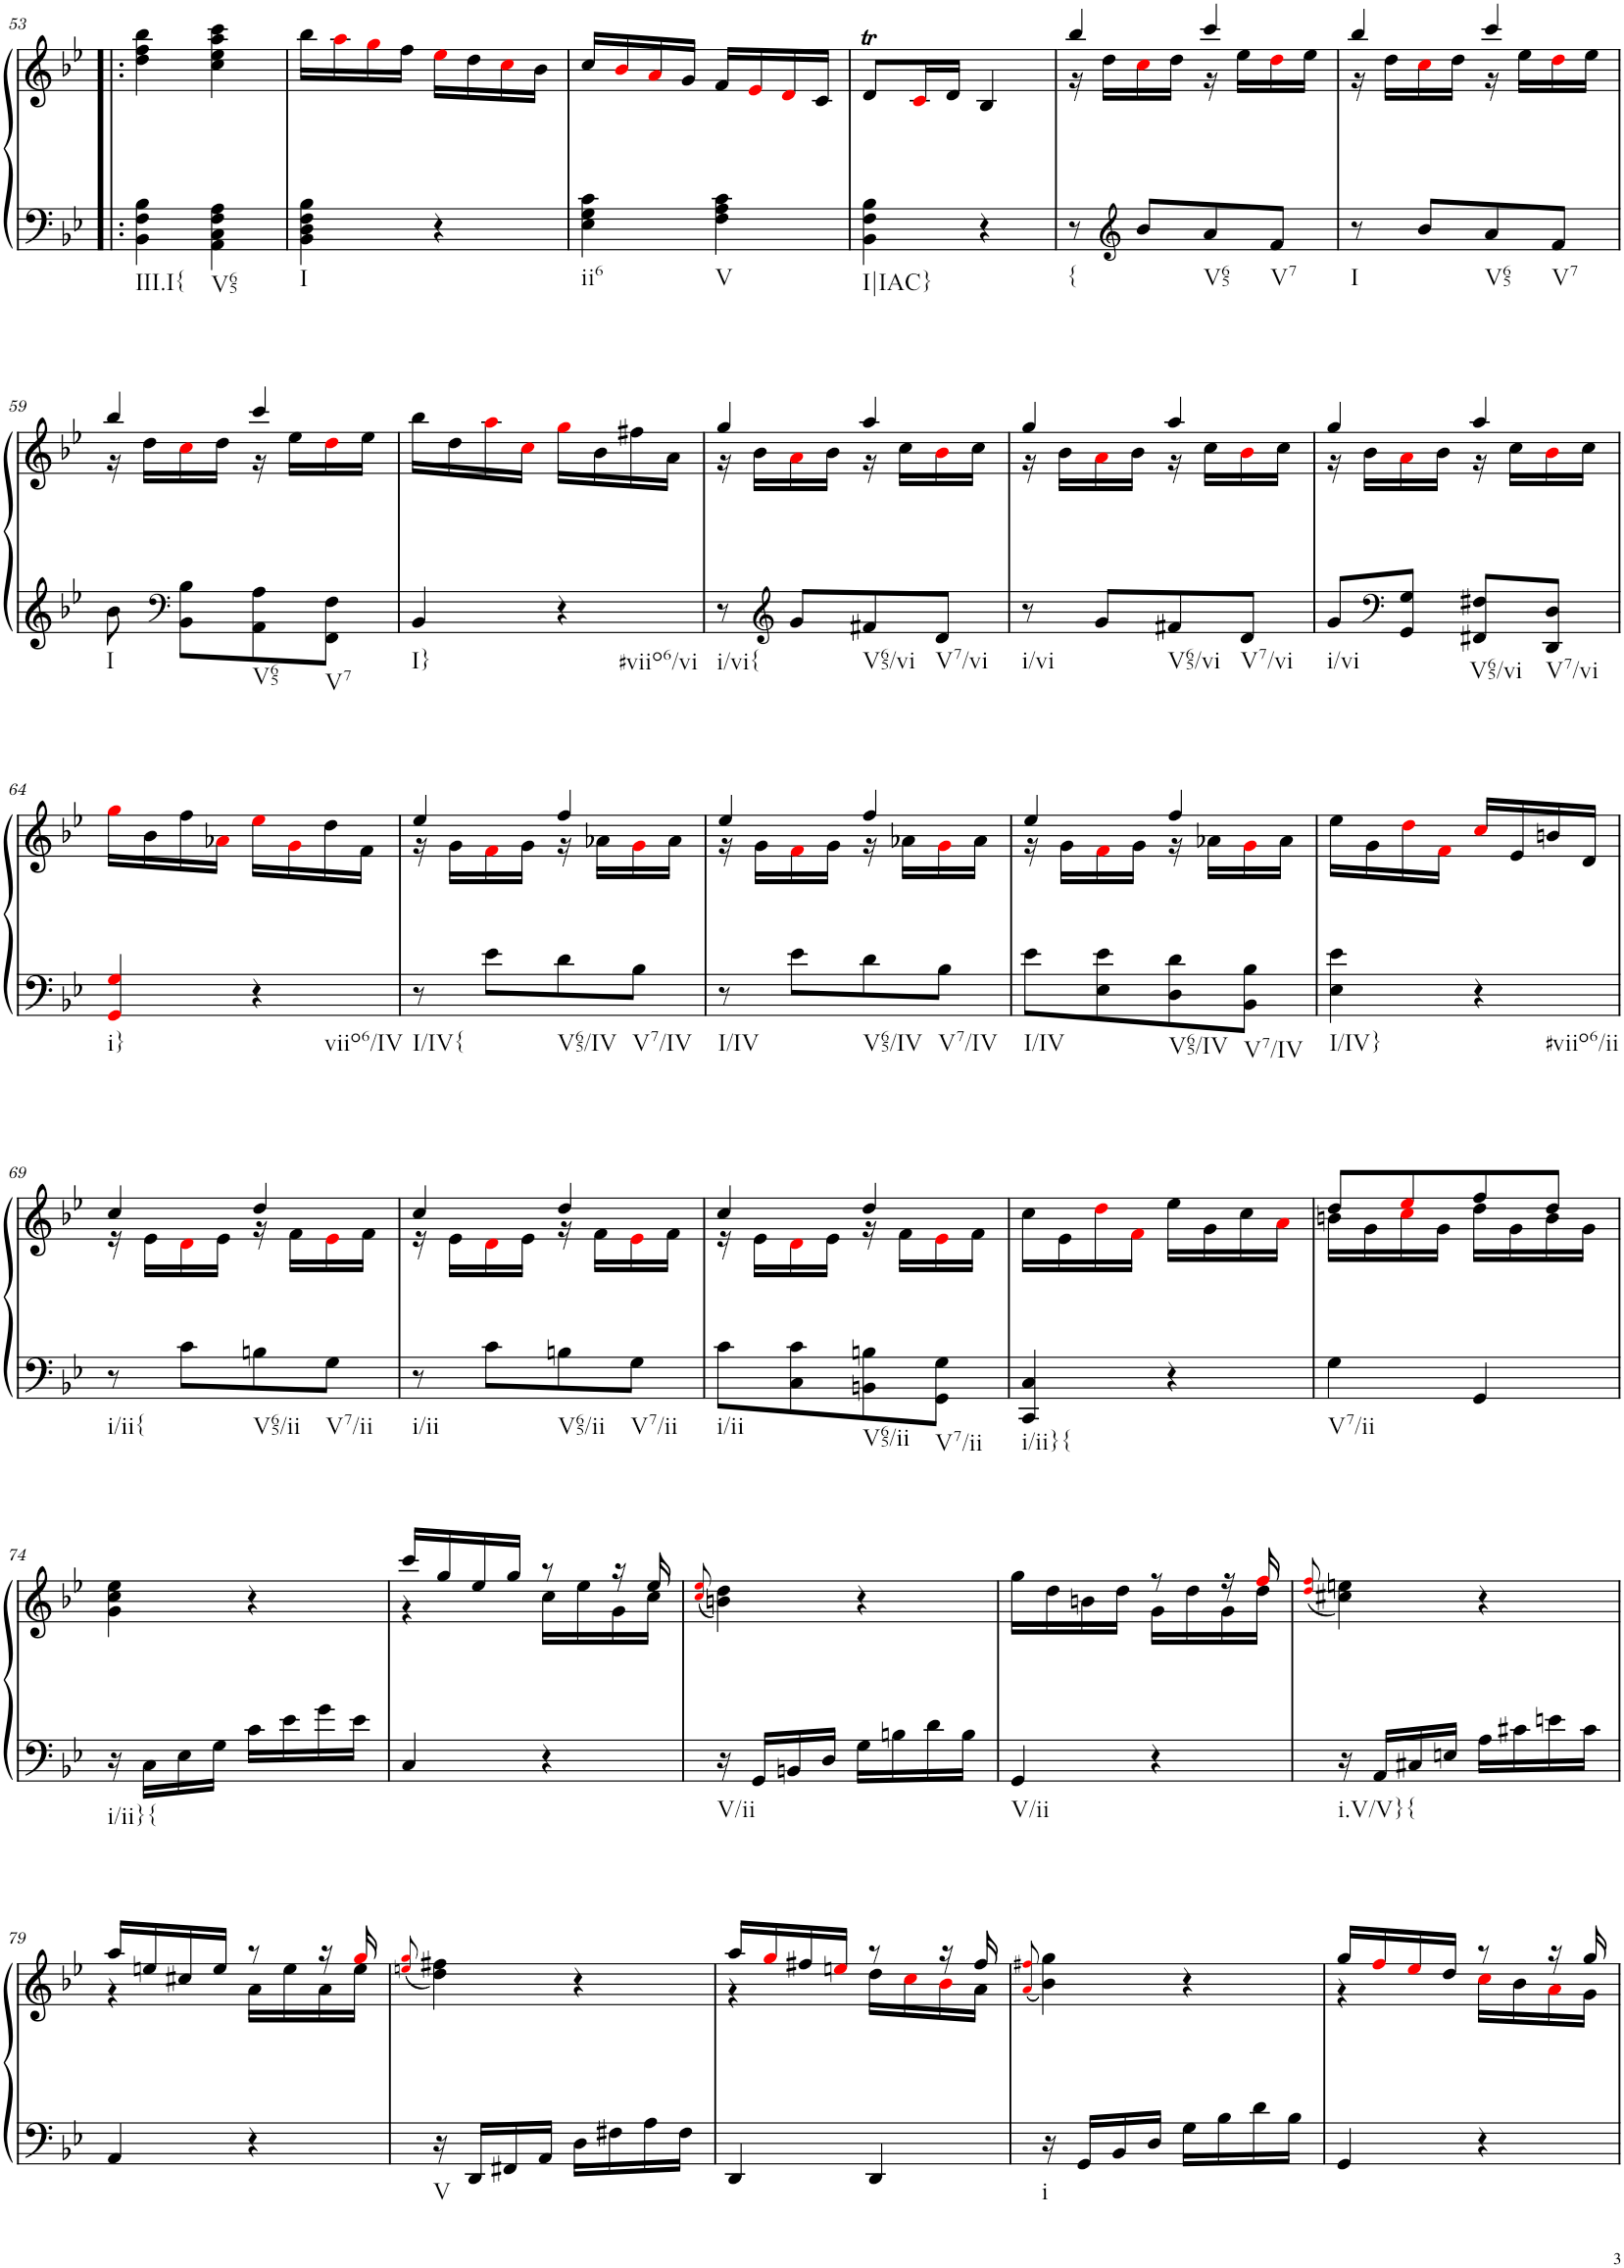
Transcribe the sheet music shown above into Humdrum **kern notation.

**kern	**kern
*part1	*part1
*staff2	*staff1
*I"Piano	*
*I'Pno.	*
!!LO:PB:g=z
*clefF4	*clefG2
*k[b-e-]	*k[b-e-]
*M2/4	*M2/4
=53!|:	=53!|:
!LO:TX:b:t=III.I{	!
4BB-\ 4F\ 4B-\	4dd\ 4ff\ 4bb-\
!LO:TX:b:t=V65	!
4AA\ 4C\ 4F\ 4A\	4cc\ 4ee-\ 4aa\ 4ccc\
=54	=54
!LO:TX:b:t=I	!
4BB-\ 4D\ 4F\ 4B-\	16bb-\LL
.	16aai\
.	16ggi\
.	16ff\JJ
4r	16ee-i\LL
.	16dd\
.	16cci\
.	16b-\JJ
=55	=55
!LO:TX:b:t=ii6	!
4E-\ 4G\ 4c\	16cc/LL
.	16b-i/
.	16ai/
.	16g/JJ
!LO:TX:b:t=V	!
4F\ 4A\ 4c\	16f/LL
.	16e-i/
.	16di/
.	16c/JJ
=56	=56
!LO:TX:b:t=I|IAC}	!
4BB-\ 4F\ 4B-\	8dt/L
.	16ci/L
.	16d/JJ
4r	4B-/
=57	=57
*	*^
!LO:TX:b:t={	!	!
8r	4bb-/	16r
.	.	16dd\LL
*clefG2	*	*
8b-/L	.	16cci\
.	.	16dd\JJ
!LO:TX:b:t=V65	!	!
8a/	4ccc/	16r
.	.	16ee-\LL
!LO:TX:b:t=V7	!	!
8f/J	.	16ddi\
.	.	16ee-\JJ
=58	=58	=58
!LO:TX:b:t=I	!	!
8r	4bb-/	16r
.	.	16dd\LL
8b-/L	.	16cci\
.	.	16dd\JJ
!LO:TX:b:t=V65	!	!
8a/	4ccc/	16r
.	.	16ee-\LL
!LO:TX:b:t=V7	!	!
8f/J	.	16ddi\
.	.	16ee-\JJ
!!LO:LB:g=z	!!
=59	=59	=59
!LO:TX:b:t=I	!	!
8b-\	4bb-/	16r
.	.	16dd\LL
*clefF4	*	*
8BB-\ 8B-\L	.	16cci\
.	.	16dd\JJ
!LO:TX:b:t=V65	!	!
8AA\ 8A\	4ccc/	16r
.	.	16ee-\LL
!LO:TX:b:t=V7	!	!
8FF\ 8F\J	.	16ddi\
.	.	16ee-\JJ
=60	=60	=60
!LO:TX:b:t=I}	!	!
*	*v	*v
4BB-/	16bb-\LL
.	16dd\
.	16aai\
.	16cci\JJ
!LO:TX:b:t=#viio6/vi	!
4r	16ggi\LL
.	16b-\
.	16ff#X\
.	16a\JJ
=61	=61
*	*^
!LO:TX:b:t=i/vi{	!	!
8r	4gg/	16r
.	.	16b-\LL
*clefG2	*	*
8g/L	.	16ai\
.	.	16b-\JJ
!LO:TX:b:t=V65/vi	!	!
8f#X/	4aa/	16r
.	.	16cc\LL
!LO:TX:b:t=V7/vi	!	!
8d/J	.	16b-i\
.	.	16cc\JJ
=62	=62	=62
!LO:TX:b:t=i/vi	!	!
8r	4gg/	16r
.	.	16b-\LL
8g/L	.	16ai\
.	.	16b-\JJ
!LO:TX:b:t=V65/vi	!	!
8f#X/	4aa/	16r
.	.	16cc\LL
!LO:TX:b:t=V7/vi	!	!
8d/J	.	16b-i\
.	.	16cc\JJ
=63	=63	=63
!LO:TX:b:t=i/vi	!	!
8g/L	4gg/	16r
.	.	16b-\LL
*clefF4	*	*
8GG/ 8G/J	.	16ai\
.	.	16b-\JJ
!LO:TX:b:t=V65/vi	!	!
8FF#X/ 8F#X/L	4aa/	16r
.	.	16cc\LL
!LO:TX:b:t=V7/vi	!	!
8DD/ 8D/J	.	16b-i\
.	.	16cc\JJ
!!LO:LB:g=z
=64	=64	=64
!LO:TX:b:t=i}	!	!
*	*v	*v
4GGi/ 4Gi/	16ggi\LL
.	16b-\
.	16ff\
.	16a-Xi\JJ
!LO:TX:b:t=viio6/IV	!
4r	16ee-i\LL
.	16gi\
.	16dd\
.	16f\JJ
=65	=65
*	*^
!LO:TX:b:t=I/IV{	!	!
8r	4ee-/	16r
.	.	16g\LL
8e-\L	.	16fi\
.	.	16g\JJ
!LO:TX:b:t=V65/IV	!	!
8d\	4ff/	16r
.	.	16a-X\LL
!LO:TX:b:t=V7/IV	!	!
8B-\J	.	16gi\
.	.	16a-\JJ
=66	=66	=66
!LO:TX:b:t=I/IV	!	!
8r	4ee-/	16r
.	.	16g\LL
8e-\L	.	16fi\
.	.	16g\JJ
!LO:TX:b:t=V65/IV	!	!
8d\	4ff/	16r
.	.	16a-X\LL
!LO:TX:b:t=V7/IV	!	!
8B-\J	.	16gi\
.	.	16a-\JJ
=67	=67	=67
!LO:TX:b:t=I/IV	!	!
8e-\L	4ee-/	16r
.	.	16g\LL
8E-\ 8e-\	.	16fi\
.	.	16g\JJ
!LO:TX:b:t=V65/IV	!	!
8D\ 8d\	4ff/	16r
.	.	16a-X\LL
!LO:TX:b:t=V7/IV	!	!
8BB-\ 8B-\J	.	16gi\
.	.	16a-\JJ
=68	=68	=68
!LO:TX:b:t=I/IV}	!	!
*	*v	*v
4E-\ 4e-\	16ee-\LL
.	16g\
.	16ddi\
.	16fi\JJ
!LO:TX:b:t=#viio6/ii	!
4r	16cci/LL
.	16e-/
.	16bn/
.	16d/JJ
!!LO:LB:g=z
=69	=69
*	*^
!LO:TX:b:t=i/ii{	!	!
8r	4cc/	16r
.	.	16e-\LL
8c\L	.	16di\
.	.	16e-\JJ
!LO:TX:b:t=V65/ii	!	!
8Bn\	4dd/	16r
.	.	16f\LL
!LO:TX:b:t=V7/ii	!	!
8G\J	.	16e-i\
.	.	16f\JJ
=70	=70	=70
!LO:TX:b:t=i/ii	!	!
8r	4cc/	16r
.	.	16e-\LL
8c\L	.	16di\
.	.	16e-\JJ
!LO:TX:b:t=V65/ii	!	!
8Bn\	4dd/	16r
.	.	16f\LL
!LO:TX:b:t=V7/ii	!	!
8G\J	.	16e-i\
.	.	16f\JJ
=71	=71	=71
!LO:TX:b:t=i/ii	!	!
8c\L	4cc/	16r
.	.	16e-\LL
8C\ 8c\	.	16di\
.	.	16e-\JJ
!LO:TX:b:t=V65/ii	!	!
8BBn\ 8Bn\	4dd/	16r
.	.	16f\LL
!LO:TX:b:t=V7/ii	!	!
8GG\ 8G\J	.	16e-i\
.	.	16f\JJ
=72	=72	=72
!LO:TX:b:t=i/ii}{	!	!
*	*v	*v
4CC/ 4C/	16cc\LL
.	16e-\
.	16ddi\
.	16fi\JJ
4r	16ee-\LL
.	16g\
.	16cc\
.	16ai\JJ
=73	=73
*	*^
!LO:TX:b:t=V7/ii	!	!
4G\	8dd/L	16bn\LL
.	.	16g\
.	8ee-i/	16cci\
.	.	16g\JJ
4GG/	8ff/	16dd\LL
.	.	16g\
.	8dd/J	16b\
.	.	16g\JJ
!!LO:LB:g=z
=74	=74	=74
!LO:TX:b:t=i/ii}{	!	!
*	*v	*v
16r	4g\ 4cc\ 4ee-\
16C\LL	.
16E-\	.
16G\JJ	.
16c\LL	4r
16e-\	.
16g\	.
16e-\JJ	.
=75	=75
*	*^
4C/	16ccc/LL	4r
.	16gg/	.
.	16ee-/	.
.	16gg/JJ	.
4r	8r	16cc\LL
.	.	16ee-\
.	16r	16g\
.	16ee-/	16cc\JJ
*	*v	*v
=76	=76
.	(8qcci/ 8qee-i/
!LO:TX:b:t=V/ii	!
16r	4bn\ 4dd\)
16GG/LL	.
16BBn/	.
16D/JJ	.
16G\LL	4r
16Bn\	.
16d\	.
16B\JJ	.
=77	=77
*	*^
!LO:TX:b:t=V/ii	!	!
4GG/	16gg\LL	4ryy
.	16dd\	.
.	16bn\	.
.	16dd\JJ	.
4r	8r	16g\LL
.	.	16dd\
.	16r	16g\
.	16ffi/	16dd\JJ
*	*v	*v
=78	=78
.	(8qddi/ 8qffi/
!LO:TX:b:t=i.V/V}{	!
16r	4cc#X\ 4een\)
16AA/LL	.
16C#X/	.
16En/JJ	.
16A\LL	4r
16c#X\	.
16en\	.
16c#\JJ	.
!!LO:LB:g=z
=79	=79
*	*^
4AA/	16aa/LL	4r
.	16een/	.
.	16cc#X/	.
.	16ee/JJ	.
4r	8r	16a\LL
.	.	16ee\
.	16r	16a\
.	16ggi/	16ee\JJ
*	*v	*v
=80	=80
.	(8qeeni/ 8qggi/
!LO:TX:b:t=V	!
16r	4dd\ 4ff#X\)
16DD/LL	.
16FF#X/	.
16AA/JJ	.
16D\LL	4r
16F#X\	.
16A\	.
16F#\JJ	.
=81	=81
*	*^
4DD/	16aa/LL	4r
.	16ggi/	.
.	16ff#X/	.
.	16eeni/JJ	.
4DD/	8r	16dd\LL
.	.	16cci\
.	16r	16b-i\
.	16ff#/	16a\JJ
*	*v	*v
=82	=82
.	(8qai/ 8qff#Xi/
!LO:TX:b:t=i	!
16r	4b-\ 4gg\)
16GG/LL	.
16BB-/	.
16D/JJ	.
16G\LL	4r
16B-\	.
16d\	.
16B-\JJ	.
=83	=83
*	*^
4GG/	16gg/LL	4r
.	16ffi/	.
.	16ee-i/	.
.	16dd/JJ	.
4r	8r	16cci\LL
.	.	16b-\
.	16r	16ai\
.	16gg/	16g\JJ
*	*v	*v
=	=
*-	*-
